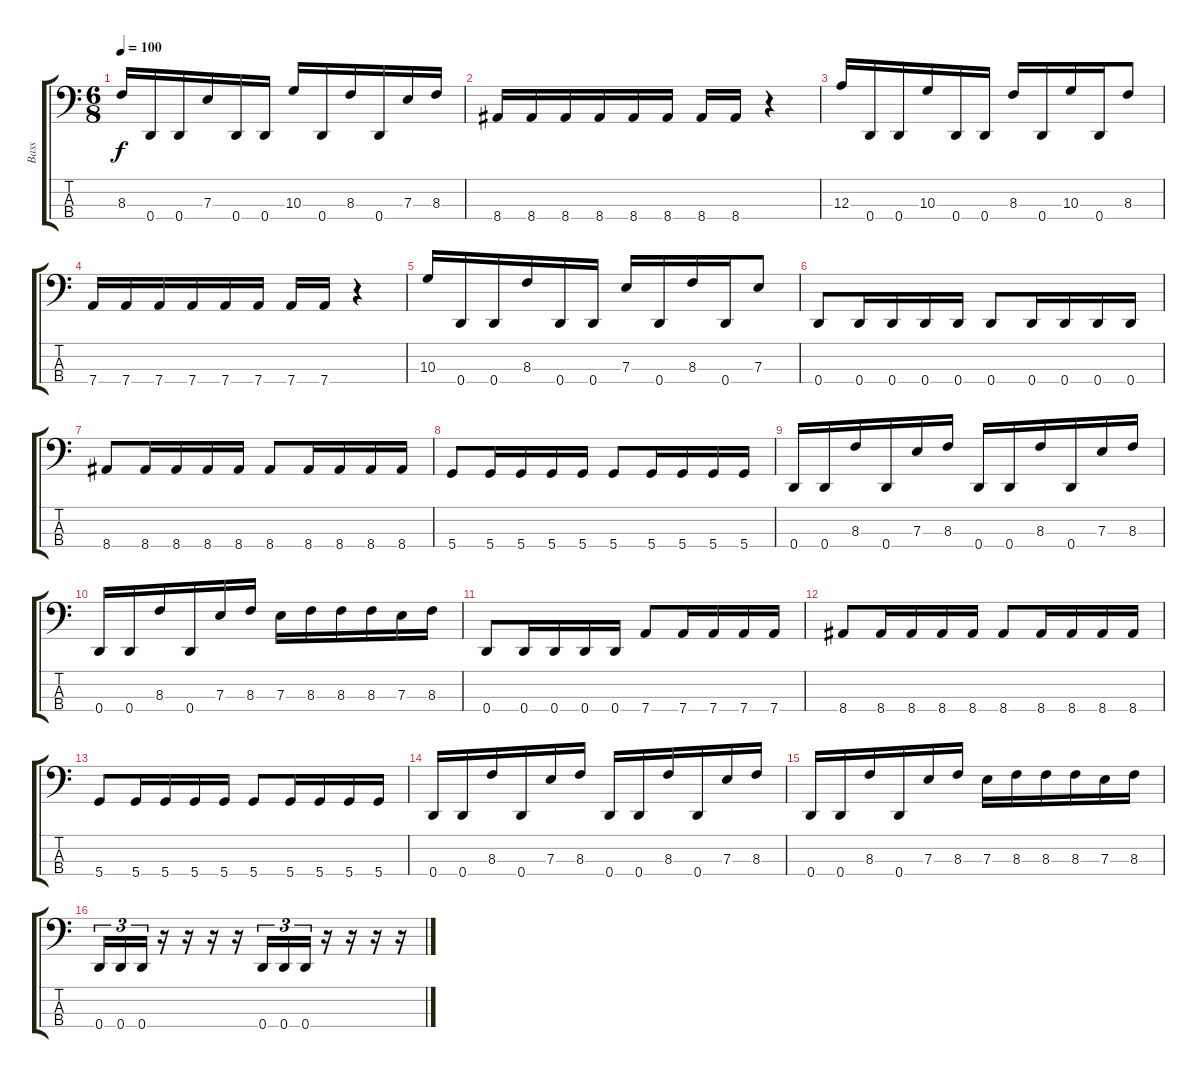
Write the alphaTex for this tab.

\track ("Bass" "Bass") {instrument electricbasspick}
\staff {score tabs}
\tuning (G2 D2 A1 D1) {hide}
\ts (6 8)
\tempo 100
\clef f4
\ks c
8.3.16{dy f} 0.4.16 0.4.16 7.3.16 0.4.16 0.4.16 10.3.16 0.4.16 8.3.16 0.4.16 7.3.16 8.3.16 |
8.4.16 8.4.16 8.4.16 8.4.16 8.4.16 8.4.16 8.4.16 8.4.16 r.4 |
12.3.16 0.4.16 0.4.16 10.3.16 0.4.16 0.4.16 8.3.16 0.4.16 10.3.16 0.4.16 8.3.8 |
7.4.16 7.4.16 7.4.16 7.4.16 7.4.16 7.4.16 7.4.16 7.4.16 r.4 |
10.3.16 0.4.16 0.4.16 8.3.16 0.4.16 0.4.16 7.3.16 0.4.16 8.3.16 0.4.16 7.3.8 |
0.4.8 0.4.16 0.4.16 0.4.16 0.4.16 0.4.8 0.4.16 0.4.16 0.4.16 0.4.16 |
8.4.8 8.4.16 8.4.16 8.4.16 8.4.16 8.4.8 8.4.16 8.4.16 8.4.16 8.4.16 |
5.4.8 5.4.16 5.4.16 5.4.16 5.4.16 5.4.8 5.4.16 5.4.16 5.4.16 5.4.16 |
0.4.16 0.4.16 8.3.16 0.4.16 7.3.16 8.3.16 0.4.16 0.4.16 8.3.16 0.4.16 7.3.16 8.3.16 |
0.4.16 0.4.16 8.3.16 0.4.16 7.3.16 8.3.16 7.3.16 8.3.16 8.3.16 8.3.16 7.3.16 8.3.16 |
0.4.8 0.4.16 0.4.16 0.4.16 0.4.16 7.4.8 7.4.16 7.4.16 7.4.16 7.4.16 |
8.4.8 8.4.16 8.4.16 8.4.16 8.4.16 8.4.8 8.4.16 8.4.16 8.4.16 8.4.16 |
5.4.8 5.4.16 5.4.16 5.4.16 5.4.16 5.4.8 5.4.16 5.4.16 5.4.16 5.4.16 |
0.4.16 0.4.16 8.3.16 0.4.16 7.3.16 8.3.16 0.4.16 0.4.16 8.3.16 0.4.16 7.3.16 8.3.16 |
0.4.16 0.4.16 8.3.16 0.4.16 7.3.16 8.3.16 7.3.16 8.3.16 8.3.16 8.3.16 7.3.16 8.3.16 |
0.4.16{tu (3 2)} 0.4.16{tu (3 2)} 0.4.16{tu (3 2)} r.16 r.16 r.16 r.16 0.4.16{tu (3 2)} 0.4.16{tu (3 2)} 0.4.16{tu (3 2)} r.16 r.16 r.16 r.16
